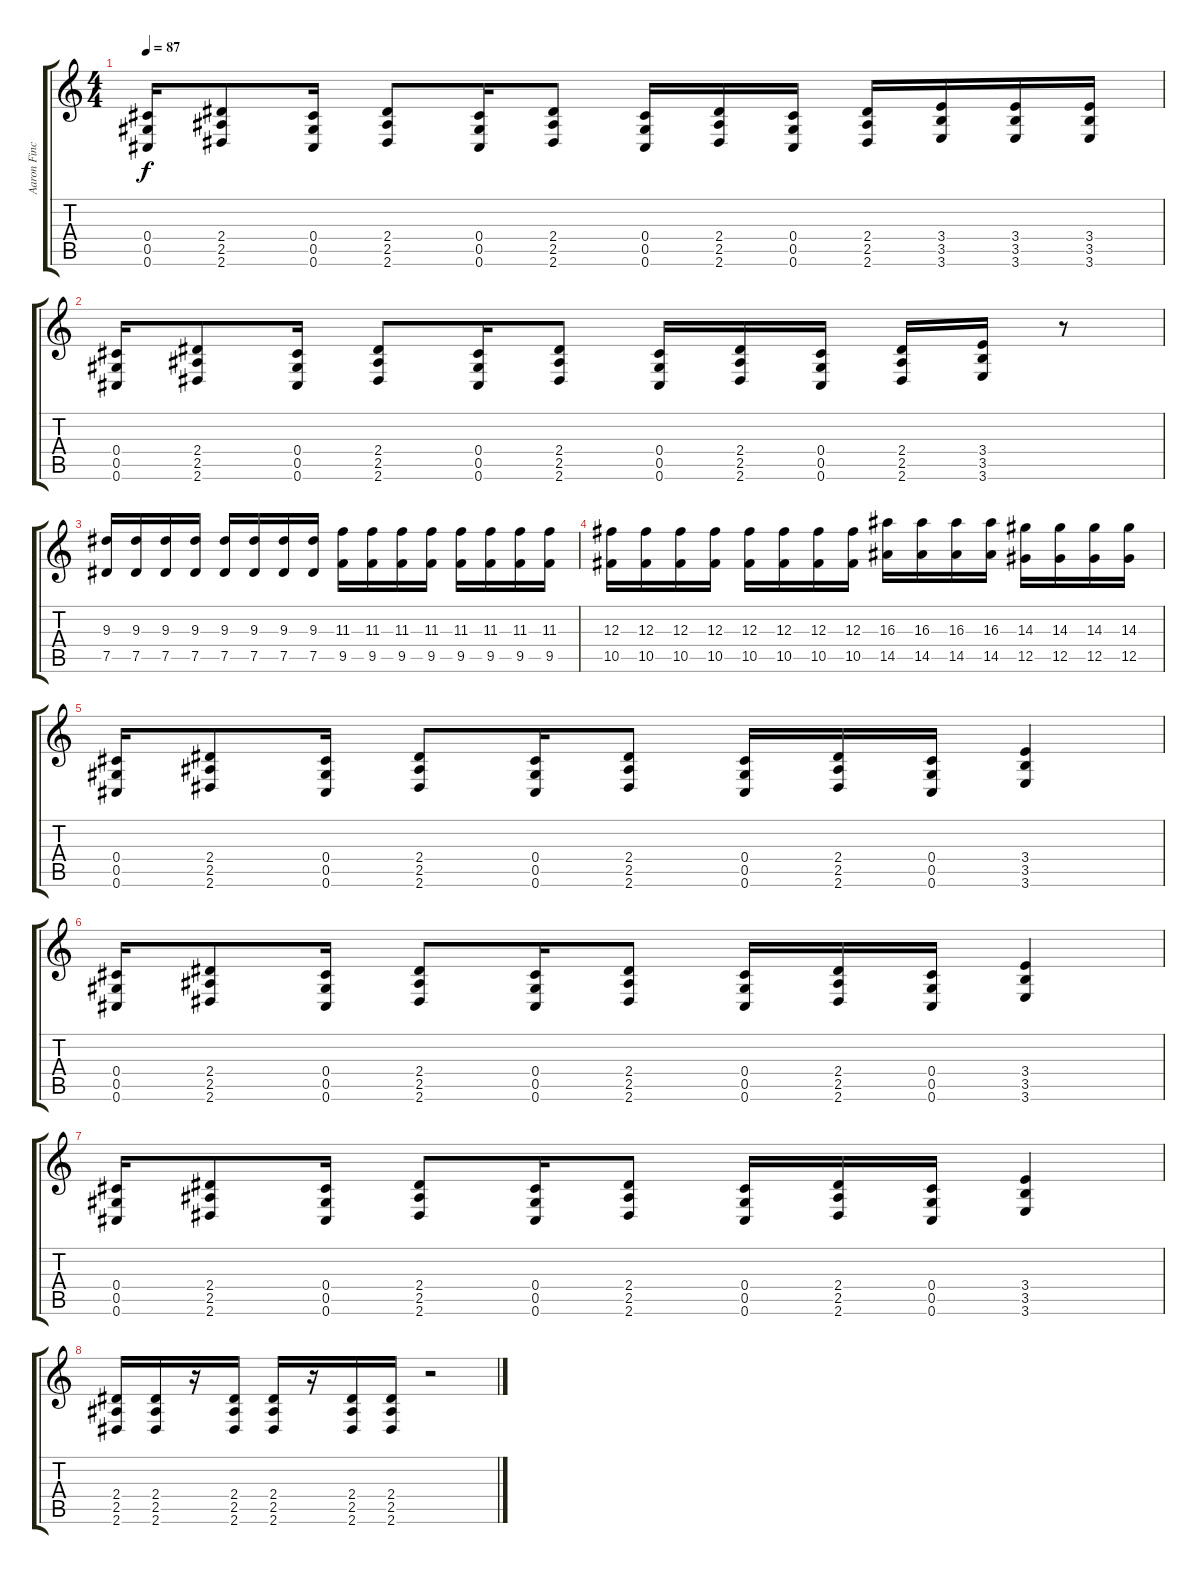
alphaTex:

\track ("Aaron Fincke Guitar" "Aaron Finc") {instrument distortionguitar}
\staff {score tabs}
\tuning (Eb4 Bb3 Gb3 Db3 Ab2 Db2) {hide}
\ts (4 4)
\tempo 87
\clef g2
\ks c
(0.4 0.5 0.6).16{dy f} (2.4 2.5 2.6).8 (0.4 0.5 0.6).16 (2.4 2.5 2.6).8 (0.4 0.5 0.6).16 (2.4 2.5 2.6).8 (0.4 0.5 0.6).16 (2.4 2.5 2.6).16 (0.4 0.5 0.6).16 (2.4 2.5 2.6).16 (3.4 3.5 3.6).16 (3.4 3.5 3.6).16 (3.4 3.5 3.6).16 |
(0.4 0.5 0.6).16 (2.4 2.5 2.6).8 (0.4 0.5 0.6).16 (2.4 2.5 2.6).8 (0.4 0.5 0.6).16 (2.4 2.5 2.6).8 (0.4 0.5 0.6).16 (2.4 2.5 2.6).16 (0.4 0.5 0.6).16 (2.4 2.5 2.6).16 (3.4 3.5 3.6).16 r.8 |
(9.3 7.5).16 (9.3 7.5).16 (9.3 7.5).16 (9.3 7.5).16 (9.3 7.5).16 (9.3 7.5).16 (9.3 7.5).16 (9.3 7.5).16 (11.3 9.5).16 (11.3 9.5).16 (11.3 9.5).16 (11.3 9.5).16 (11.3 9.5).16 (11.3 9.5).16 (11.3 9.5).16 (11.3 9.5).16 |
(12.3 10.5).16 (12.3 10.5).16 (12.3 10.5).16 (12.3 10.5).16 (12.3 10.5).16 (12.3 10.5).16 (12.3 10.5).16 (12.3 10.5).16 (16.3 14.5).16 (16.3 14.5).16 (16.3 14.5).16 (16.3 14.5).16 (14.3 12.5).16 (14.3 12.5).16 (14.3 12.5).16 (14.3 12.5).16 |
(0.4 0.5 0.6).16 (2.4 2.5 2.6).8 (0.4 0.5 0.6).16 (2.4 2.5 2.6).8 (0.4 0.5 0.6).16 (2.4 2.5 2.6).8 (0.4 0.5 0.6).16 (2.4 2.5 2.6).16 (0.4 0.5 0.6).16 (3.4 3.5 3.6).4 |
(0.4 0.5 0.6).16 (2.4 2.5 2.6).8 (0.4 0.5 0.6).16 (2.4 2.5 2.6).8 (0.4 0.5 0.6).16 (2.4 2.5 2.6).8 (0.4 0.5 0.6).16 (2.4 2.5 2.6).16 (0.4 0.5 0.6).16 (3.4 3.5 3.6).4 |
(0.4 0.5 0.6).16 (2.4 2.5 2.6).8 (0.4 0.5 0.6).16 (2.4 2.5 2.6).8 (0.4 0.5 0.6).16 (2.4 2.5 2.6).8 (0.4 0.5 0.6).16 (2.4 2.5 2.6).16 (0.4 0.5 0.6).16 (3.4 3.5 3.6).4 |
(2.4 2.5 2.6).16 (2.4 2.5 2.6).16 r.16 (2.4 2.5 2.6).16 (2.4 2.5 2.6).16 r.16 (2.4 2.5 2.6).16 (2.4 2.5 2.6).16 r.2
